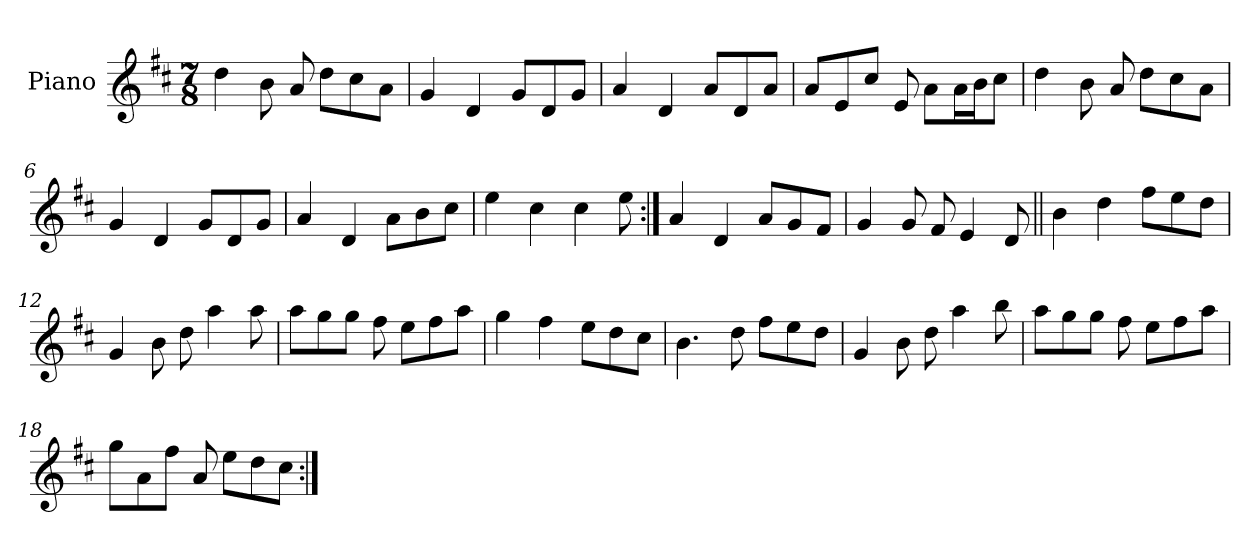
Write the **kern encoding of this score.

**kern
*part1
*staff1
*I"Piano
*I'Pno
*clefG2
*k[f#c#]
*D:
*M7/8
=1
4dd\
8b\
8a/
8dd\L
8cc#\
8a\J
=2
4g/
4d/
8g/L
8d/
8g/J
=3
4a/
4d/
8a/L
8d/
8a/J
=4
8a/L
8e/
8cc#/J
8e/
8a\L
16a\L
16b\J
8cc#\J
=5
4dd\
8b\
8a/
8dd\L
8cc#\
8a\J
=6
4g/
4d/
8g/L
8d/
8g/J
=7
4a/
4d/
8a\L
8b\
8cc#\J
=8
4ee\
4cc#\
4cc#\
8ee\
=9:|!
4a/
4d/
8a/L
8g/
8f#/J
=10
4g/
8g/
8f#/
4e/
8d/
=11||
4b\
4dd\
8ff#\L
8ee\
8dd\J
=12
4g/
8b\
8dd\
4aa\
8aa\
=13
8aa\L
8gg\
8gg\J
8ff#\
8ee\L
8ff#\
8aa\J
=14
4gg\
4ff#\
8ee\L
8dd\
8cc#\J
=15
4.b\
8dd\
8ff#\L
8ee\
8dd\J
=16
4g/
8b\
8dd\
4aa\
8bb\
=17
8aa\L
8gg\
8gg\J
8ff#\
8ee\L
8ff#\
8aa\J
=18
8gg\L
8a\
8ff#\J
8a/
8ee\L
8dd\
8cc#\J
=:|!
*-
